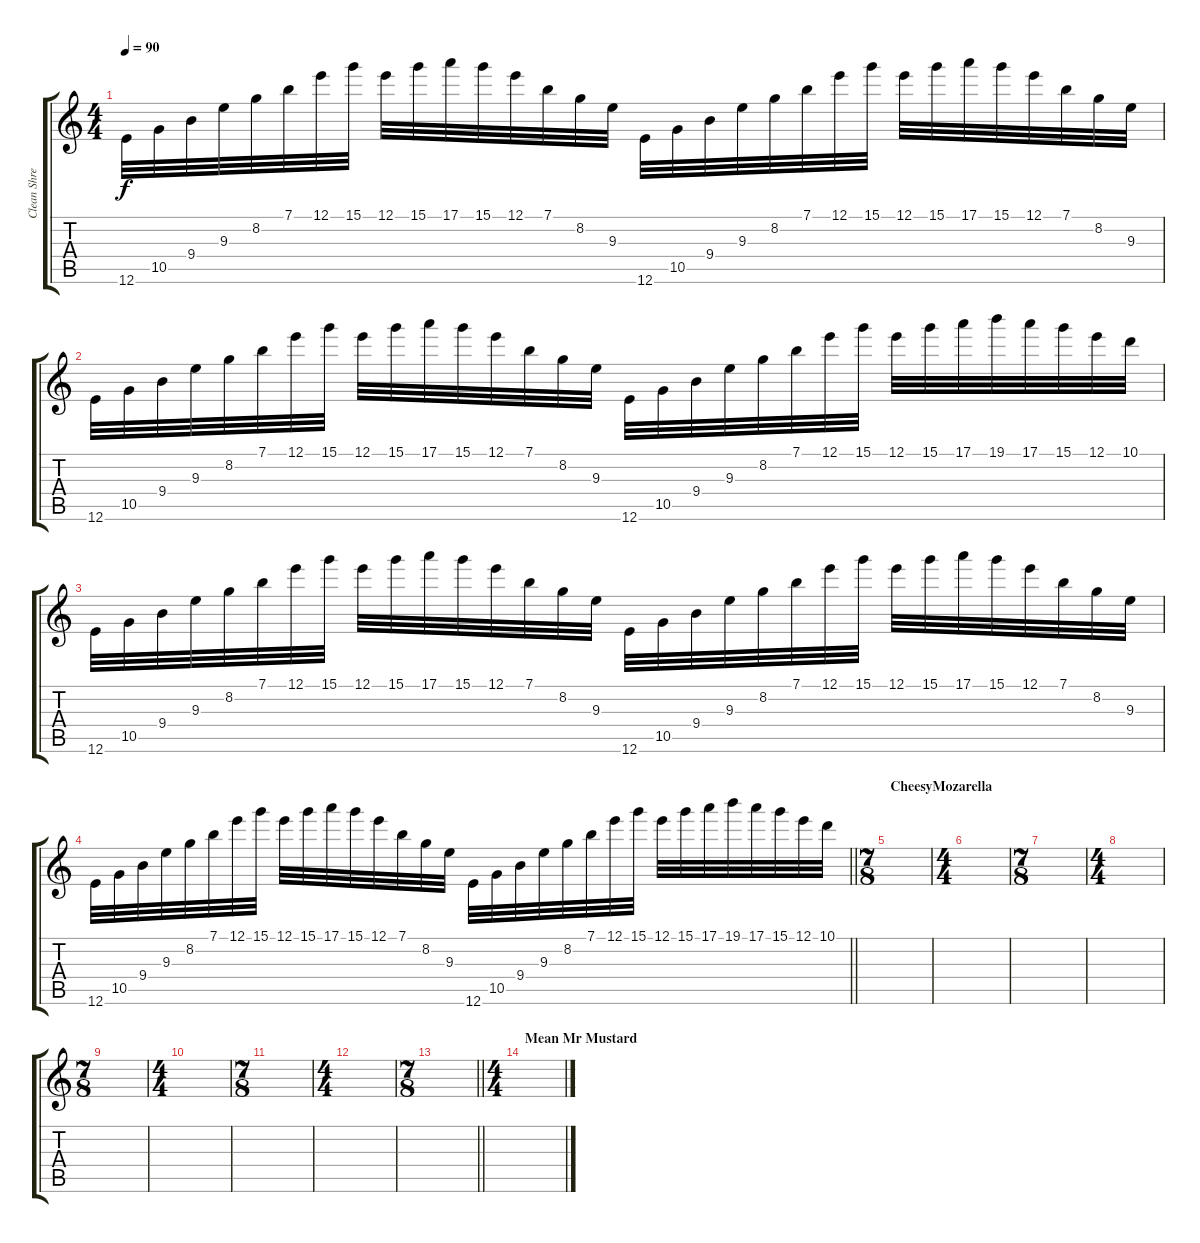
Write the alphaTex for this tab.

\track ("Clean Shredathon" "Clean Shre") {instrument electricguitarjazz}
\staff {score tabs}
\tuning (E4 B3 G3 D3 A2 E2) {hide}
\ts (4 4)
\tempo 90
\clef g2
\ks c
12.6.32{dy f volume 12 balance 16 instrument lead1square} 10.5.32 9.4.32 9.3.32 8.2.32 7.1.32 12.1.32 15.1.32 12.1.32 15.1.32 17.1.32 15.1.32 12.1.32 7.1.32 8.2.32 9.3.32 12.6.32 10.5.32 9.4.32 9.3.32 8.2.32 7.1.32 12.1.32 15.1.32 12.1.32 15.1.32 17.1.32 15.1.32 12.1.32 7.1.32 8.2.32 9.3.32 |
12.6.32 10.5.32 9.4.32 9.3.32 8.2.32 7.1.32 12.1.32 15.1.32 12.1.32 15.1.32 17.1.32 15.1.32 12.1.32 7.1.32 8.2.32 9.3.32 12.6.32 10.5.32 9.4.32 9.3.32 8.2.32 7.1.32 12.1.32 15.1.32 12.1.32 15.1.32 17.1.32 19.1.32 17.1.32 15.1.32 12.1.32 10.1.32 |
12.6.32 10.5.32 9.4.32 9.3.32 8.2.32 7.1.32 12.1.32 15.1.32 12.1.32 15.1.32 17.1.32 15.1.32 12.1.32 7.1.32 8.2.32 9.3.32 12.6.32 10.5.32 9.4.32 9.3.32 8.2.32 7.1.32 12.1.32 15.1.32 12.1.32 15.1.32 17.1.32 15.1.32 12.1.32 7.1.32 8.2.32 9.3.32 |
\barLineRight lightlight
12.6.32 10.5.32 9.4.32 9.3.32 8.2.32 7.1.32 12.1.32 15.1.32 12.1.32 15.1.32 17.1.32 15.1.32 12.1.32 7.1.32 8.2.32 9.3.32 12.6.32 10.5.32 9.4.32 9.3.32 8.2.32 7.1.32 12.1.32 15.1.32 12.1.32 15.1.32 17.1.32 19.1.32 17.1.32 15.1.32 12.1.32 10.1.32 |
\ts (7 8)
\section ("" "CheesyMozarella")
|
\ts (4 4)
|
\ts (7 8)
|
\ts (4 4)
|
\ts (7 8)
|
\ts (4 4)
|
\ts (7 8)
|
\ts (4 4)
|
\ts (7 8)
\barLineRight lightlight
|
\ts (4 4)
\section ("" "Mean Mr Mustard")
